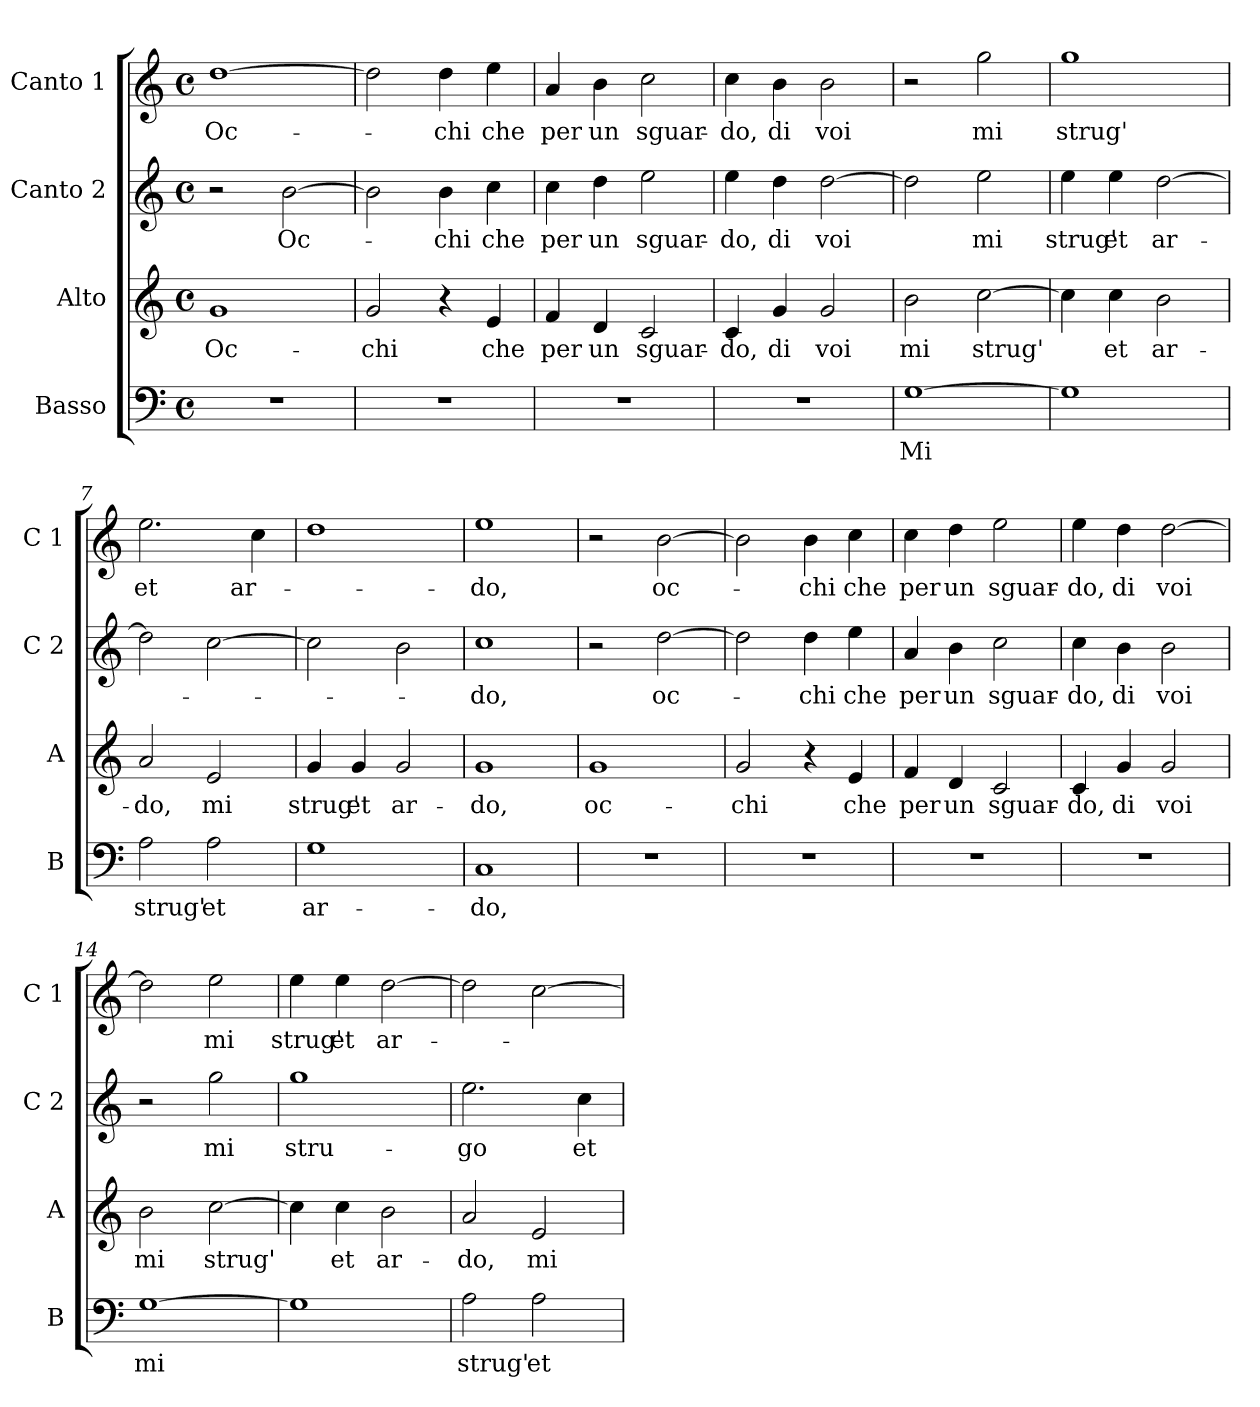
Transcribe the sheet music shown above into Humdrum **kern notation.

**kern	**text	**kern	**text	**kern	**text	**kern	**text
*part4	*part4	*part3	*part3	*part2	*part2	*part1	*part1
*staff4	*staff4	*staff3	*staff3	*staff2	*staff2	*staff1	*staff1
*I"Basso	*	*I"Alto	*	*I"Canto 2	*	*I"Canto 1	*
*I'B	*	*I'A	*	*I'C 2	*	*I'C 1	*
*clefF4	*	*clefG2	*	*clefG2	*	*clefG2	*
*k[]	*	*k[]	*	*k[]	*	*k[]	*
*C:	*	*C:	*	*C:	*	*C:	*
*M4/4	*	*M4/4	*	*M4/4	*	*M4/4	*
*met(c)	*	*met(c)	*	*met(c)	*	*met(c)	*
=1	=1	=1	=1	=1	=1	=1	=1
!	!	!	!LO:LY:b	!	!	!	!LO:LY:b
1r	.	1g	Oc-	2r	.	[1dd	Oc-
!	!	!	!	!	!LO:LY:b	!	!
.	.	.	.	[2b\	Oc-	.	.
=2	=2	=2	=2	=2	=2	=2	=2
!	!	!	!LO:LY:b	!	!	!	!
1r	.	2g/	-chi	2b\]	.	2dd\]	.
!	!	!	!	!	!LO:LY:b	!	!LO:LY:b
.	.	4r	.	4b\	-chi	4dd\	-chi
!	!	!	!LO:LY:b	!	!LO:LY:b	!	!LO:LY:b
.	.	4e/	che	4cc\	che	4ee\	che
=3	=3	=3	=3	=3	=3	=3	=3
!	!	!	!LO:LY:b	!	!LO:LY:b	!	!LO:LY:b
1r	.	4f/	per	4cc\	per	4a/	per
!	!	!	!LO:LY:b	!	!LO:LY:b	!	!LO:LY:b
.	.	4d/	un	4dd\	un	4b\	un
!	!	!	!LO:LY:b	!	!LO:LY:b	!	!LO:LY:b
.	.	2c/	sguar-	2ee\	sguar-	2cc\	sguar-
=4	=4	=4	=4	=4	=4	=4	=4
!	!	!	!LO:LY:b	!	!LO:LY:b	!	!LO:LY:b
1r	.	4c/	-do,	4ee\	-do,	4cc\	-do,
!	!	!	!LO:LY:b	!	!LO:LY:b	!	!LO:LY:b
.	.	4g/	di	4dd\	di	4b\	di
!	!	!	!LO:LY:b	!	!LO:LY:b	!	!LO:LY:b
.	.	2g/	voi	[2dd\	voi	2b\	voi
=5	=5	=5	=5	=5	=5	=5	=5
!	!LO:LY:b	!	!LO:LY:b	!	!	!	!
[1G	Mi	2b\	mi	2dd\]	.	2r	.
!	!	!	!LO:LY:b	!	!LO:LY:b	!	!LO:LY:b
.	.	[2cc\	strug'	2ee\	mi	2gg\	mi
!!LO:LB:g=z
=6	=6	=6	=6	=6	=6	=6	=6
!	!	!	!	!	!LO:LY:b	!	!LO:LY:b
1G]	.	4cc\]	.	4ee\	strug'	1gg	strug'
!	!	!	!LO:LY:b	!	!LO:LY:b	!	!
.	.	4cc\	et	4ee\	et	.	.
!	!	!	!LO:LY:b	!	!LO:LY:b	!	!
.	.	2b\	ar-	[2dd\	ar-	.	.
=7	=7	=7	=7	=7	=7	=7	=7
!	!LO:LY:b	!	!LO:LY:b	!	!	!	!LO:LY:b
2A\	strug'	2a/	-do,	2dd\]	.	2.ee\	et
!	!LO:LY:b	!	!LO:LY:b	!	!	!	!
2A\	et	2e/	mi	[2cc\	.	.	.
!	!	!	!	!	!	!	!LO:LY:b
.	.	.	.	.	.	4cc\	ar-
=8	=8	=8	=8	=8	=8	=8	=8
!	!LO:LY:b	!	!LO:LY:b	!	!	!	!
1G	ar-	4g/	strug'	2cc\]	.	1dd	.
!	!	!	!LO:LY:b	!	!	!	!
.	.	4g/	et	.	.	.	.
!	!	!	!LO:LY:b	!	!	!	!
.	.	2g/	ar-	2b\	.	.	.
=9	=9	=9	=9	=9	=9	=9	=9
!	!LO:LY:b	!	!LO:LY:b	!	!LO:LY:b	!	!LO:LY:b
1C	-do,	1g	-do,	1cc	-do,	1ee	-do,
=10	=10	=10	=10	=10	=10	=10	=10
!	!	!	!LO:LY:b	!	!	!	!
1r	.	1g	oc-	2r	.	2r	.
!	!	!	!	!	!LO:LY:b	!	!LO:LY:b
.	.	.	.	[2dd\	oc-	[2b\	oc-
=11	=11	=11	=11	=11	=11	=11	=11
!	!	!	!LO:LY:b	!	!	!	!
1r	.	2g/	-chi	2dd\]	.	2b\]	.
!	!	!	!	!	!LO:LY:b	!	!LO:LY:b
.	.	4r	.	4dd\	-chi	4b\	-chi
!	!	!	!LO:LY:b	!	!LO:LY:b	!	!LO:LY:b
.	.	4e/	che	4ee\	che	4cc\	che
!!LO:LB:g=z
=12	=12	=12	=12	=12	=12	=12	=12
!	!	!	!LO:LY:b	!	!LO:LY:b	!	!LO:LY:b
1r	.	4f/	per	4a/	per	4cc\	per
!	!	!	!LO:LY:b	!	!LO:LY:b	!	!LO:LY:b
.	.	4d/	un	4b\	un	4dd\	un
!	!	!	!LO:LY:b	!	!LO:LY:b	!	!LO:LY:b
.	.	2c/	sguar-	2cc\	sguar-	2ee\	sguar-
=13	=13	=13	=13	=13	=13	=13	=13
!	!	!	!LO:LY:b	!	!LO:LY:b	!	!LO:LY:b
1r	.	4c/	-do,	4cc\	-do,	4ee\	-do,
!	!	!	!LO:LY:b	!	!LO:LY:b	!	!LO:LY:b
.	.	4g/	di	4b\	di	4dd\	di
!	!	!	!LO:LY:b	!	!LO:LY:b	!	!LO:LY:b
.	.	2g/	voi	2b\	voi	[2dd\	voi
=14	=14	=14	=14	=14	=14	=14	=14
!	!LO:LY:b	!	!LO:LY:b	!	!	!	!
[1G	mi	2b\	mi	2r	.	2dd\]	.
!	!	!	!LO:LY:b	!	!LO:LY:b	!	!LO:LY:b
.	.	[2cc\	strug'	2gg\	mi	2ee\	mi
=15	=15	=15	=15	=15	=15	=15	=15
!	!	!	!	!	!LO:LY:b	!	!LO:LY:b
1G]	.	4cc\]	.	1gg	stru-	4ee\	strug'
!	!	!	!LO:LY:b	!	!	!	!LO:LY:b
.	.	4cc\	et	.	.	4ee\	et
!	!	!	!LO:LY:b	!	!	!	!LO:LY:b
.	.	2b\	ar-	.	.	[2dd\	ar-
=16	=16	=16	=16	=16	=16	=16	=16
!	!LO:LY:b	!	!LO:LY:b	!	!LO:LY:b	!	!
2A\	strug'	2a/	-do,	2.ee\	-go	2dd\]	.
!	!LO:LY:b	!	!LO:LY:b	!	!	!	!
2A\	et	2e/	mi	.	.	[2cc\	.
!	!	!	!	!	!LO:LY:b	!	!
.	.	.	.	4cc\	et	.	.
=	=	=	=	=	=	=	=
*-	*-	*-	*-	*-	*-	*-	*-
